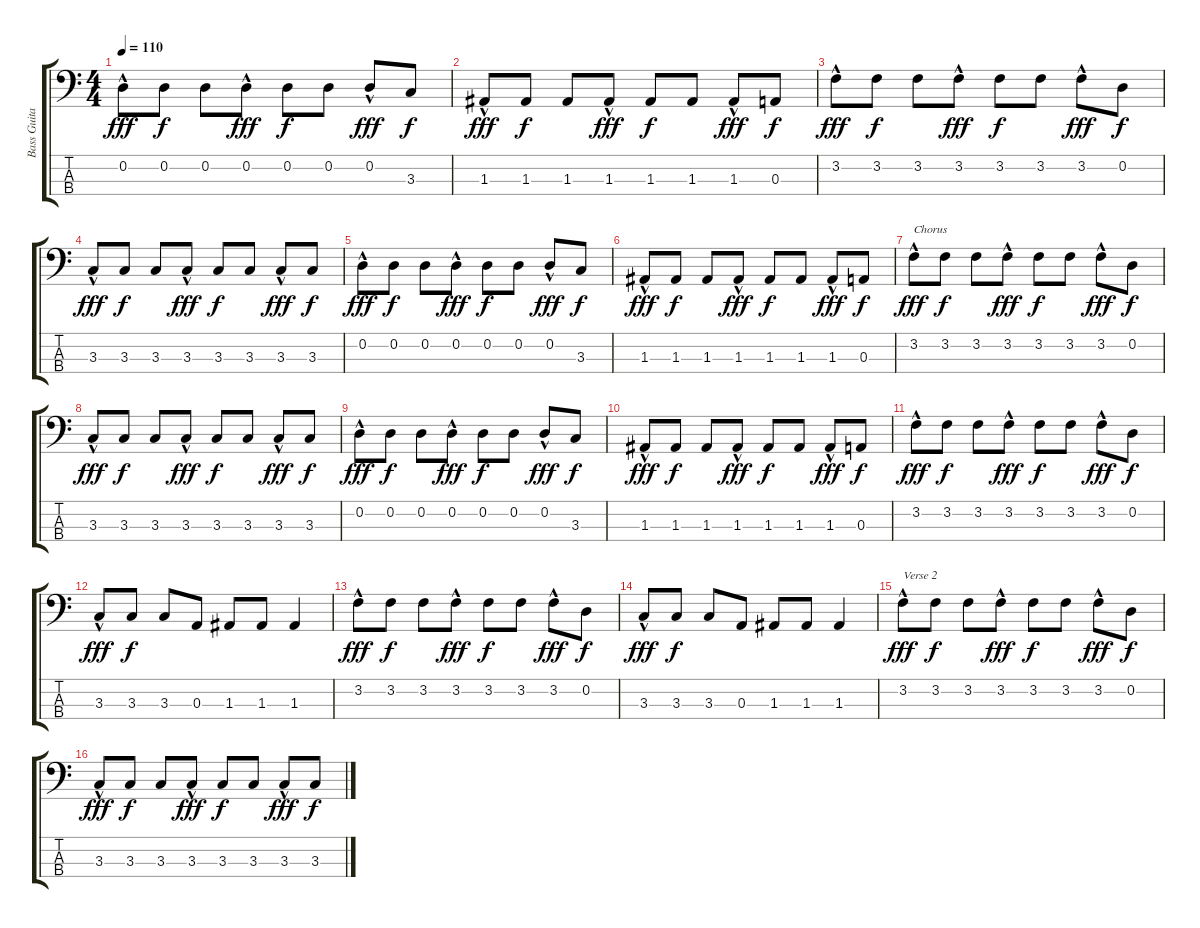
\track ("Bass Guitar" "Bass Guita") {instrument electricbassfinger}
\staff {score tabs}
\tuning (G2 D2 A1 E1) {hide}
\ts (4 4)
\tempo 110
\clef f4
\ks c
0.2{hac}.8{dy fff} 0.2.8{dy f} 0.2.8 0.2{hac}.8{dy fff} 0.2.8{dy f} 0.2.8 0.2{hac}.8{dy fff} 3.3.8{dy f} |
1.3{hac}.8{dy fff} 1.3.8{dy f} 1.3.8 1.3{hac}.8{dy fff} 1.3.8{dy f} 1.3.8 1.3{hac}.8{dy fff} 0.3.8{dy f} |
3.2{hac}.8{dy fff} 3.2.8{dy f} 3.2.8 3.2{hac}.8{dy fff} 3.2.8{dy f} 3.2.8 3.2{hac}.8{dy fff} 0.2.8{dy f} |
3.3{hac}.8{dy fff} 3.3.8{dy f} 3.3.8 3.3{hac}.8{dy fff} 3.3.8{dy f} 3.3.8 3.3{hac}.8{dy fff} 3.3.8{dy f} |
0.2{hac}.8{dy fff} 0.2.8{dy f} 0.2.8 0.2{hac}.8{dy fff} 0.2.8{dy f} 0.2.8 0.2{hac}.8{dy fff} 3.3.8{dy f} |
1.3{hac}.8{dy fff} 1.3.8{dy f} 1.3.8 1.3{hac}.8{dy fff} 1.3.8{dy f} 1.3.8 1.3{hac}.8{dy fff} 0.3.8{dy f} |
3.2{hac}.8{txt "Chorus" dy fff} 3.2.8{dy f} 3.2.8 3.2{hac}.8{dy fff} 3.2.8{dy f} 3.2.8 3.2{hac}.8{dy fff} 0.2.8{dy f} |
3.3{hac}.8{dy fff} 3.3.8{dy f} 3.3.8 3.3{hac}.8{dy fff} 3.3.8{dy f} 3.3.8 3.3{hac}.8{dy fff} 3.3.8{dy f} |
0.2{hac}.8{dy fff} 0.2.8{dy f} 0.2.8 0.2{hac}.8{dy fff} 0.2.8{dy f} 0.2.8 0.2{hac}.8{dy fff} 3.3.8{dy f} |
1.3{hac}.8{dy fff} 1.3.8{dy f} 1.3.8 1.3{hac}.8{dy fff} 1.3.8{dy f} 1.3.8 1.3{hac}.8{dy fff} 0.3.8{dy f} |
3.2{hac}.8{dy fff} 3.2.8{dy f} 3.2.8 3.2{hac}.8{dy fff} 3.2.8{dy f} 3.2.8 3.2{hac}.8{dy fff} 0.2.8{dy f} |
3.3{hac}.8{dy fff} 3.3.8{dy f} 3.3.8 0.3.8 1.3.8 1.3.8 1.3.4 |
3.2{hac}.8{dy fff} 3.2.8{dy f} 3.2.8 3.2{hac}.8{dy fff} 3.2.8{dy f} 3.2.8 3.2{hac}.8{dy fff} 0.2.8{dy f} |
3.3{hac}.8{dy fff} 3.3.8{dy f} 3.3.8 0.3.8 1.3.8 1.3.8 1.3.4 |
3.2{hac}.8{txt "Verse 2" dy fff} 3.2.8{dy f} 3.2.8 3.2{hac}.8{dy fff} 3.2.8{dy f} 3.2.8 3.2{hac}.8{dy fff} 0.2.8{dy f} |
3.3{hac}.8{dy fff} 3.3.8{dy f} 3.3.8 3.3{hac}.8{dy fff} 3.3.8{dy f} 3.3.8 3.3{hac}.8{dy fff} 3.3.8{dy f}
